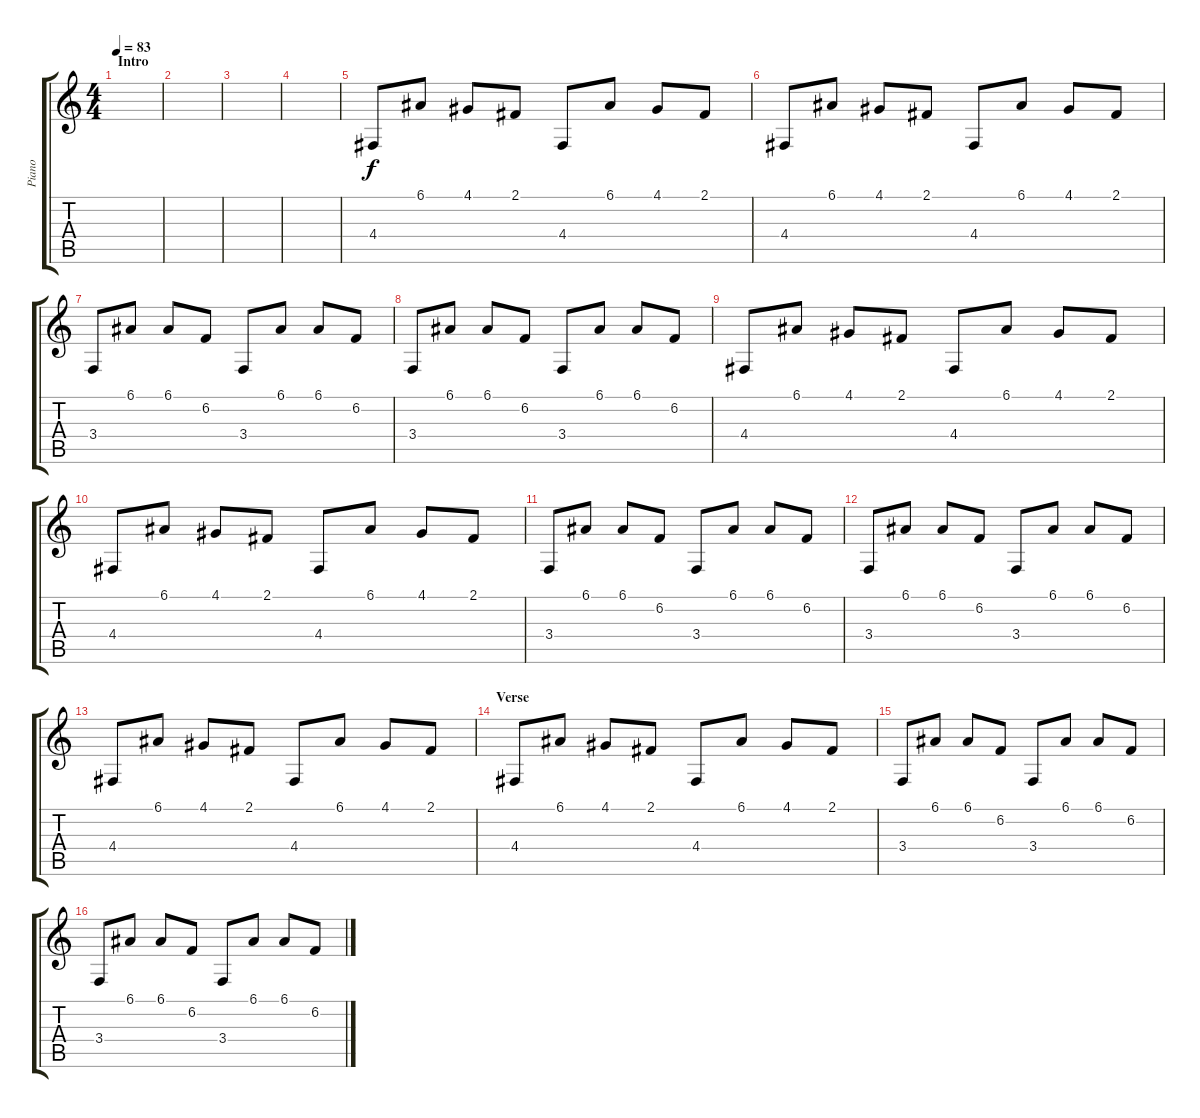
\track ("Piano" "Piano") {instrument acousticgrandpiano}
\staff {score tabs}
\tuning (E4 B3 G3 D3 A2 E2) {hide}
\ts (4 4)
\section ("" "Intro")
\tempo 83
\clef g2
\ks c
|
|
|
|
4.4.8 6.1.8 4.1.8 2.1.8 4.4.8 6.1.8 4.1.8 2.1.8 |
4.4.8 6.1.8 4.1.8 2.1.8 4.4.8 6.1.8 4.1.8 2.1.8 |
3.4.8 6.1.8 6.1.8 6.2.8 3.4.8 6.1.8 6.1.8 6.2.8 |
3.4.8 6.1.8 6.1.8 6.2.8 3.4.8 6.1.8 6.1.8 6.2.8 |
4.4.8 6.1.8 4.1.8 2.1.8 4.4.8 6.1.8 4.1.8 2.1.8 |
4.4.8 6.1.8 4.1.8 2.1.8 4.4.8 6.1.8 4.1.8 2.1.8 |
3.4.8 6.1.8 6.1.8 6.2.8 3.4.8 6.1.8 6.1.8 6.2.8 |
3.4.8 6.1.8 6.1.8 6.2.8 3.4.8 6.1.8 6.1.8 6.2.8 |
4.4.8{volume 9} 6.1.8 4.1.8 2.1.8 4.4.8 6.1.8 4.1.8 2.1.8 |
\section ("" "Verse")
4.4.8 6.1.8 4.1.8 2.1.8 4.4.8 6.1.8 4.1.8 2.1.8 |
3.4.8 6.1.8 6.1.8 6.2.8 3.4.8 6.1.8 6.1.8 6.2.8 |
3.4.8 6.1.8 6.1.8 6.2.8 3.4.8 6.1.8 6.1.8 6.2.8
